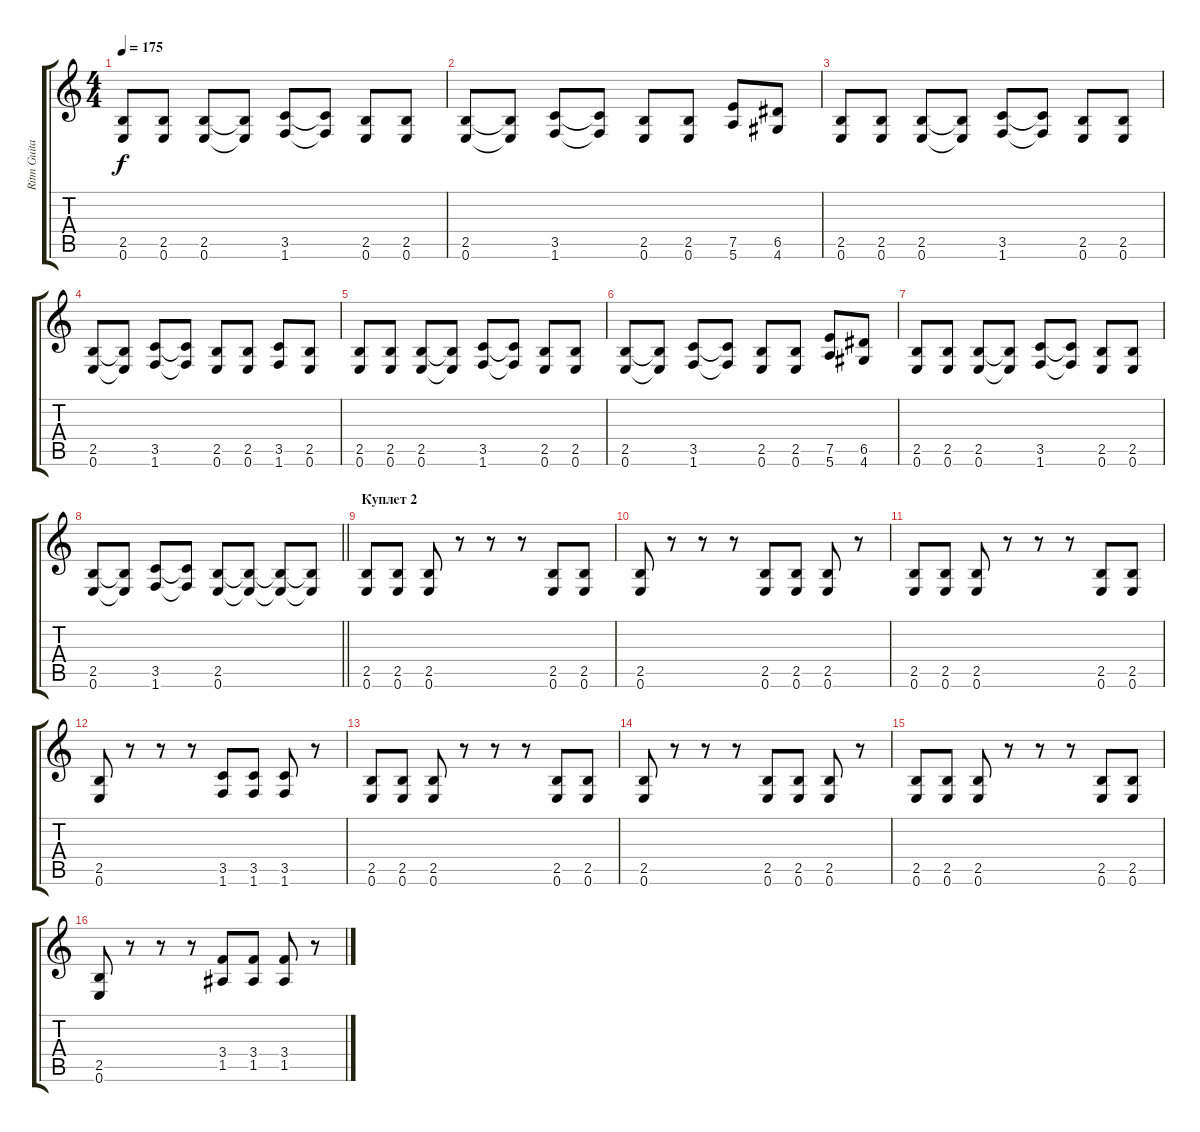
\track ("Ritm Guitar (Serg)" "Ritm Guita") {instrument distortionguitar}
\staff {score tabs}
\tuning (E4 B3 G3 D3 A2 E2) {hide}
\ts (4 4)
\tempo 175
\clef g2
\ks c
(2.5 0.6).8{dy f} (2.5 0.6).8 (2.5 0.6).8 (2.5{t} 0.6{t}).8 (3.5 1.6).8 (3.5{t} 1.6{t}).8 (2.5 0.6).8 (2.5 0.6).8 |
(2.5 0.6).8 (2.5{t} 0.6{t}).8 (3.5 1.6).8 (3.5{t} 1.6{t}).8 (2.5 0.6).8 (2.5 0.6).8 (7.5 5.6).8 (6.5 4.6).8 |
(2.5 0.6).8 (2.5 0.6).8 (2.5 0.6).8 (2.5{t} 0.6{t}).8 (3.5 1.6).8 (3.5{t} 1.6{t}).8 (2.5 0.6).8 (2.5 0.6).8 |
(2.5 0.6).8 (2.5{t} 0.6{t}).8 (3.5 1.6).8 (3.5{t} 1.6{t}).8 (2.5 0.6).8 (2.5 0.6).8 (3.5 1.6).8 (2.5 0.6).8 |
(2.5 0.6).8 (2.5 0.6).8 (2.5 0.6).8 (2.5{t} 0.6{t}).8 (3.5 1.6).8 (3.5{t} 1.6{t}).8 (2.5 0.6).8 (2.5 0.6).8 |
(2.5 0.6).8 (2.5{t} 0.6{t}).8 (3.5 1.6).8 (3.5{t} 1.6{t}).8 (2.5 0.6).8 (2.5 0.6).8 (7.5 5.6).8 (6.5 4.6).8 |
(2.5 0.6).8 (2.5 0.6).8 (2.5 0.6).8 (2.5{t} 0.6{t}).8 (3.5 1.6).8 (3.5{t} 1.6{t}).8 (2.5 0.6).8 (2.5 0.6).8 |
\barLineRight lightlight
(2.5 0.6).8 (2.5{t} 0.6{t}).8 (3.5 1.6).8 (3.5{t} 1.6{t}).8 (2.5 0.6).8 (2.5{t} 0.6{t}).8 (2.5{t} 0.6{t}).8 (2.5{t} 0.6{t}).8 |
\section ("" "Куплет 2")
(2.5 0.6).8 (2.5 0.6).8 (2.5 0.6).8 r.8 r.8 r.8 (2.5 0.6).8 (2.5 0.6).8 |
(2.5 0.6).8 r.8 r.8 r.8 (2.5 0.6).8 (2.5 0.6).8 (2.5 0.6).8 r.8 |
(2.5 0.6).8 (2.5 0.6).8 (2.5 0.6).8 r.8 r.8 r.8 (2.5 0.6).8 (2.5 0.6).8 |
(2.5 0.6).8 r.8 r.8 r.8 (3.5 1.6).8 (3.5 1.6).8 (3.5 1.6).8 r.8 |
(2.5 0.6).8 (2.5 0.6).8 (2.5 0.6).8 r.8 r.8 r.8 (2.5 0.6).8 (2.5 0.6).8 |
(2.5 0.6).8 r.8 r.8 r.8 (2.5 0.6).8 (2.5 0.6).8 (2.5 0.6).8 r.8 |
(2.5 0.6).8 (2.5 0.6).8 (2.5 0.6).8 r.8 r.8 r.8 (2.5 0.6).8 (2.5 0.6).8 |
(2.5 0.6).8 r.8 r.8 r.8 (3.4 1.5).8 (3.4 1.5).8 (3.4 1.5).8 r.8
